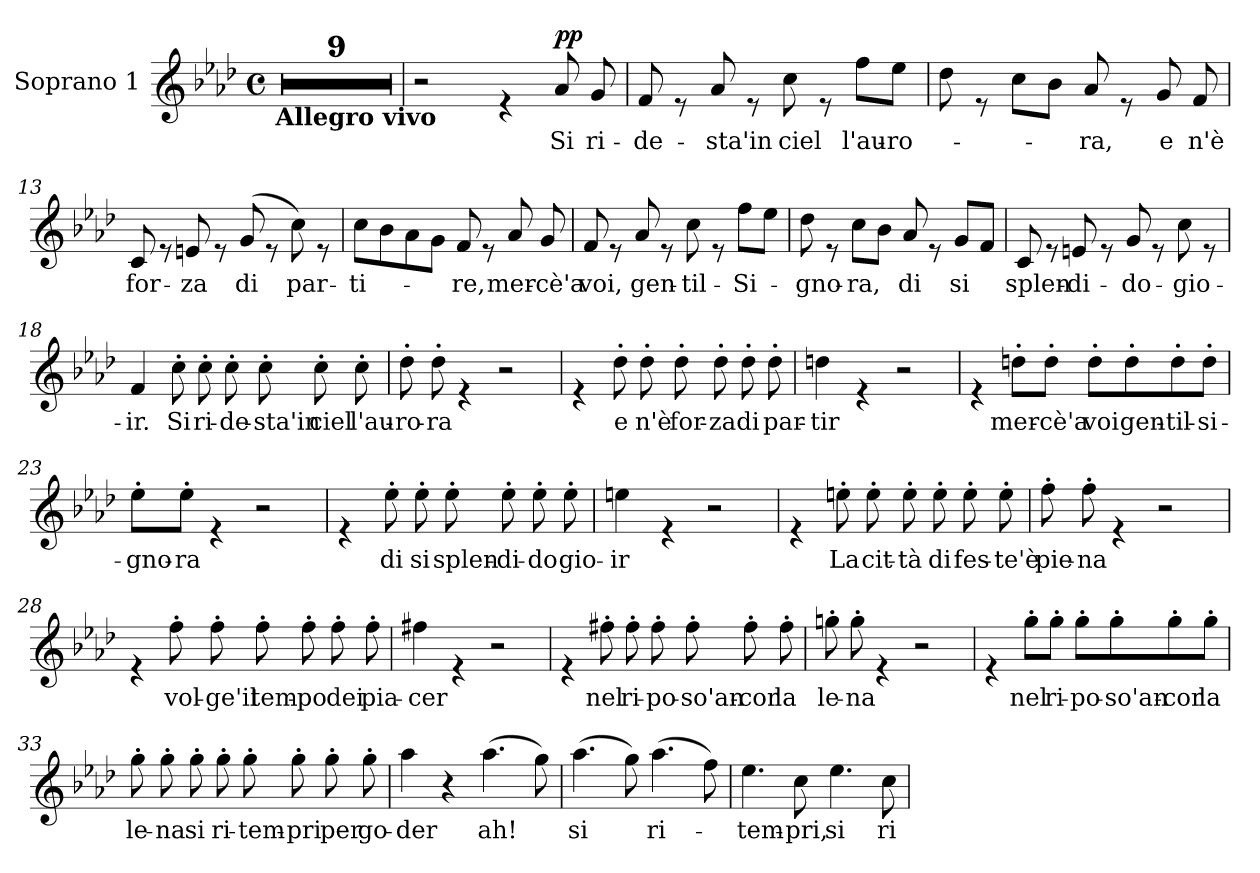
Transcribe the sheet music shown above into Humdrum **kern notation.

**kern	**text	**dynam
*part1	*part1	*part1
*staff1	*staff1	*staff1
*I"Soprano 1	*	*
*I'S.1	*	*
*clefG2	*	*
*k[b-e-a-d-]	*	*
*A-:	*	*
*M4/4	*	*
*met(c)	*	*
*MM160	*	*
=1	=1	=1
!LO:TX:b:B:t=Allegro vivo	!	!
1r	.	.
=2	=2	=2
1r	.	.
=3	=3	=3
1r	.	.
=4	=4	=4
1r	.	.
=5	=5	=5
1r	.	.
!!LO:LB:g=z
=6	=6	=6
1r	.	.
=7	=7	=7
1r	.	.
=8	=8	=8
1r	.	.
=9	=9	=9
1r	.	.
!!LO:PB:g=z
=10	=10	=10
2r	.	.
4re	.	.
!	!	!LO:DY:a
8a-/	Si	pp
8g/	ri-	.
=11	=11	=11
8f/	-de-	.
8re	.	.
8a-/	-sta'in	.
8re	.	.
8cc\	ciel	.
8re	.	.
8ff\L	l'au-	.
8ee-\J	-ro-	.
=12	=12	=12
8dd-\	.	.
8re	.	.
8cc\L	.	.
8b-\J	.	.
8a-/	-ra,	.
8re	.	.
8g/	e	.
8f/	n'è	.
=13	=13	=13
8c/	for-	.
8re	.	.
8en/	-za	.
8re	.	.
(8g/	di	.
8re	.	.
8cc\)	par-	.
8re	.	.
!!LO:PB:g=z
=14	=14	=14
8cc\L	-ti-	.
8b-\	.	.
8a-\	.	.
8g\J	.	.
8f/	-re,	.
8re	.	.
8a-/	mer-	.
8g/	-cè'a	.
=15	=15	=15
8f/	voi,	.
8re	.	.
8a-/	gen-	.
8re	.	.
8cc\	-til-	.
8re	.	.
8ff\L	-Si-	.
8ee-\J	.	.
=16	=16	=16
8dd-\	-gno-	.
8re	.	.
8cc\L	-ra,	.
8b-\J	.	.
8a-/	di	.
8re	.	.
8g/L	si	.
8f/J	.	.
!!LO:PB:g=z
=17	=17	=17
8c/	splen-	.
8re	.	.
8en/	-di-	.
8re	.	.
8g/	-do-	.
8re	.	.
8cc\	-gio-	.
8re	.	.
=18	=18	=18
4f/	-ir.	.
8cc'\	Si	.
8cc'\	ri-	.
8cc'\	-de-	.
8cc'\	-sta'in	.
8cc'\	ciel	.
8cc'\	l'au-	.
=19	=19	=19
8dd-'\	-ro-	.
8dd-'\	-ra	.
4re	.	.
2r	.	.
!!LO:PB:g=z
=20	=20	=20
4re	.	.
8dd-'\	e	.
8dd-'\	n'è	.
8dd-'\	for-	.
8dd-'\	-za	.
8dd-'\	di	.
8dd-'\	par-	.
=21	=21	=21
4ddn\	-tir	.
4re	.	.
2r	.	.
=22	=22	=22
4re	.	.
8ddn'\L	mer-	.
8dd'\J	-cè'a	.
8dd'\L	voi	.
8dd'\	gen-	.
8dd'\	-til-	.
8dd'\J	-si-	.
!!LO:PB:g=z
=23	=23	=23
8ee-'\L	-gno-	.
8ee-'\J	-ra	.
4re	.	.
2r	.	.
=24	=24	=24
4re	.	.
8ee-'\	di	.
8ee-'\	si	.
8ee-'\	splen-	.
8ee-'\	-di-	.
8ee-'\	-do	.
8ee-'\	gio-	.
!!LO:PB:g=z
=25	=25	=25
4een\	-ir	.
4re	.	.
2r	.	.
=26	=26	=26
4re	.	.
8een'\	La	.
8ee'\	cit-	.
8ee'\	-tà	.
8ee'\	di	.
8ee'\	fes-	.
8ee'\	-te'è	.
=27	=27	=27
8ff'\	pie-	.
8ff'\	-na	.
4re	.	.
2r	.	.
!!LO:PB:g=z
=28	=28	=28
4re	.	.
8ff'\	vol-	.
8ff'\	-ge'il	.
8ff'\	tem-	.
8ff'\	-po	.
8ff'\	dei	.
8ff'\	pia-	.
=29	=29	=29
4ff#X\	-cer	.
4re	.	.
2r	.	.
!!LO:PB:g=z
=30	=30	=30
4re	.	.
8ff#X'\	nel	.
8ff#'\	ri-	.
8ff#'\	-po-	.
8ff#'\	-so'an-	.
8ff#'\	-cor	.
8ff#'\	la	.
=31	=31	=31
8ggn'\	le-	.
8gg'\	-na	.
4re	.	.
2r	.	.
!!LO:PB:g=z
=32	=32	=32
4re	.	.
8gg'\L	nel	.
8gg'\J	ri-	.
8gg'\L	-po-	.
8gg'\	-so'an-	.
8gg'\	-cor	.
8gg'\J	la	.
=33	=33	=33
8gg'\	le-	.
8gg'\	-na	.
8gg'\	si	.
8gg'\	ri-	.
8gg'\	-tem-	.
8gg'\	-pri	.
8gg'\	per	.
8gg'\	go-	.
=34	=34	=34
4aa-\	-der	.
4r	.	.
(4.aa-\	ah!	.
8gg\)	.	.
!!LO:PB:g=z
=35	=35	=35
(4.aa-\	si	.
8gg\)	.	.
(4.aa-\	ri-	.
8ff\)	.	.
=36	=36	=36
4.ee-\	-tem-	.
8cc\	-pri,	.
4.ee-\	si	.
8cc\	ri-	.
=	=	=
*-	*-	*-
